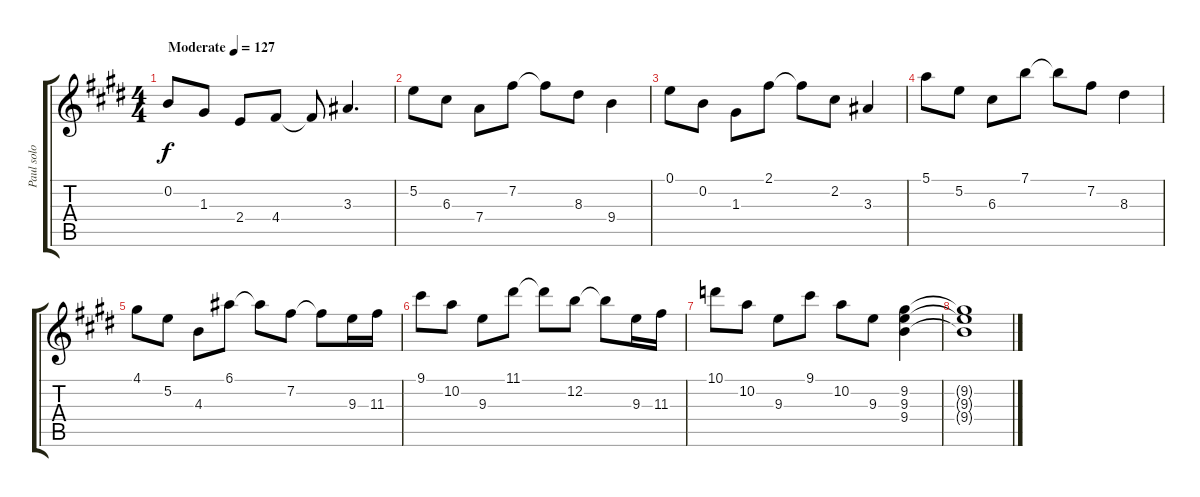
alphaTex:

\track ("Paul solo" "Paul solo") {instrument overdrivenguitar}
\staff {score tabs}
\tuning (E4 B3 G3 D3 A2 E2) {hide}
\ts (4 4)
\tempo (127 "Moderate")
\clef g2
\ks e
0.2.8{dy f instrument overdrivenguitar} 1.3.8 2.4.8 4.4.8 4.4{t}.8 3.3.4{d} |
5.2.8 6.3.8 7.4.8 7.2.8 7.2{t}.8 8.3.8 9.4.4 |
0.1.8 0.2.8 1.3.8 2.1.8 2.1{t}.8 2.2.8 3.3.4 |
5.1.8 5.2.8 6.3.8 7.1.8 7.1{t}.8 7.2.8 8.3.4 |
4.1.8 5.2.8 4.3.8 6.1.8 6.1{t}.8 7.2.8 7.2{t}.8 9.3.16 11.3.16 |
9.1.8 10.2.8 9.3.8 11.1.8 11.1{t}.8 12.2.8 12.2{t}.8 9.3.16 11.3.16 |
10.1.8 10.2.8 9.3.8 9.1.8 10.2.8 9.3.8 (9.2 9.3 9.4).4 |
(9.2{t} 9.3{t} 9.4{t}).1
